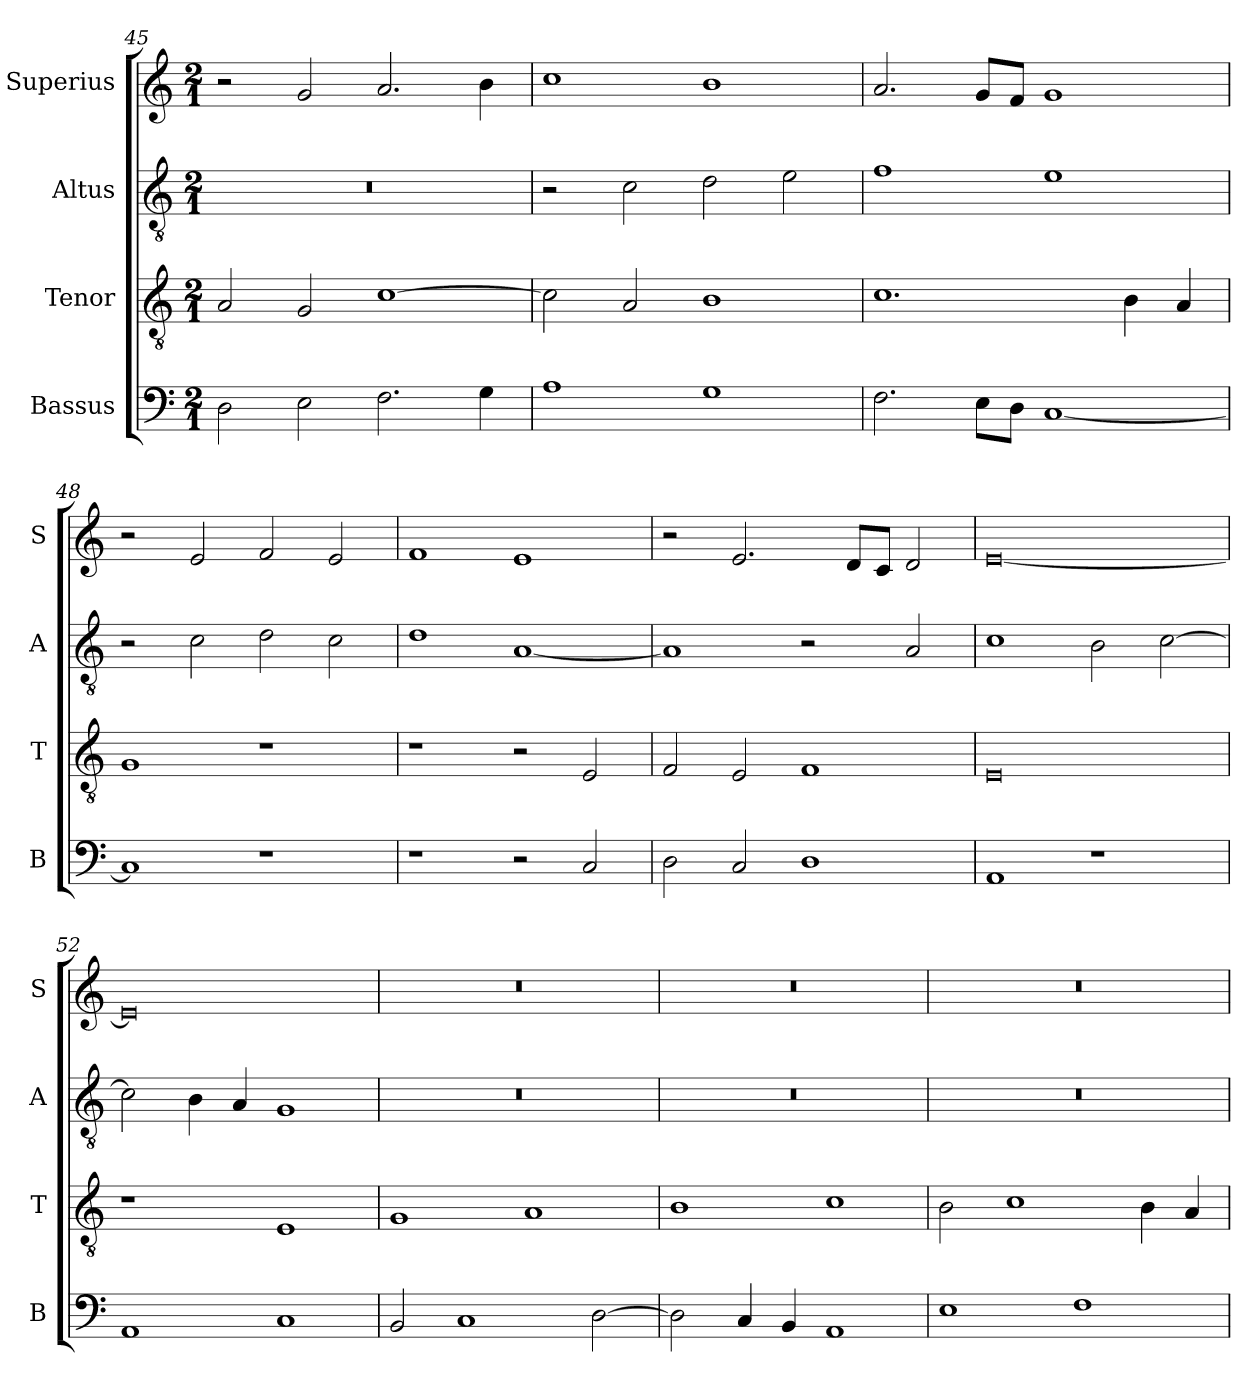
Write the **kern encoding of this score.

**kern	**kern	**kern	**kern
*part4	*part3	*part2	*part1
*staff4	*staff3	*staff2	*staff1
*I"Bassus	*I"Tenor	*I"Altus	*I"Superius
*I'B	*I'T	*I'A	*I'S
*clefF4	*clefGv2	*clefGv2	*clefG2
*k[]	*k[]	*k[]	*k[]
*C:	*C:	*C:	*C:
*M2/1	*M2/1	*M2/1	*M2/1
=45	=45	=45	=45
2D	2A	0r	2r
2E	2G	.	2g
2.F	[1c	.	2.a
4G	.	.	4b
=46	=46	=46	=46
1A	2c]	2r	1cc
.	2A	2c	.
1G	1B	2d	1b
.	.	2e	.
=47	=47	=47	=47
2.F	1.c	1f	2.a
8EL	.	.	8gL
8DJ	.	.	8fJ
[1C	.	1e	1g
.	4B	.	.
.	4A	.	.
=48	=48	=48	=48
1C]	1G	2r	2r
.	.	2c	2e
1r	1r	2d	2f
.	.	2c	2e
=49	=49	=49	=49
1r	1r	1d	1f
2r	2r	[1A	1e
2C	2E	.	.
=50	=50	=50	=50
2D	2F	1A]	2r
2C	2E	.	2.e
1D	1F	2r	.
.	.	.	8dL
.	.	.	8cJ
.	.	2A	2d
=51	=51	=51	=51
1AA	0E	1c	[0e
1r	.	2B	.
.	.	[2c	.
=52	=52	=52	=52
1AA	1r	2c]	0e]
.	.	4B	.
.	.	4A	.
1C	1E	1G	.
=53	=53	=53	=53
2BB	1G	0r	0r
1C	.	.	.
.	1A	.	.
[2D	.	.	.
=54	=54	=54	=54
2D]	1B	0r	0r
4C	.	.	.
4BB	.	.	.
1AA	1c	.	.
=55	=55	=55	=55
1E	2B	0r	0r
.	1c	.	.
1F	.	.	.
.	4B	.	.
.	4A	.	.
=	=	=	=
*-	*-	*-	*-
